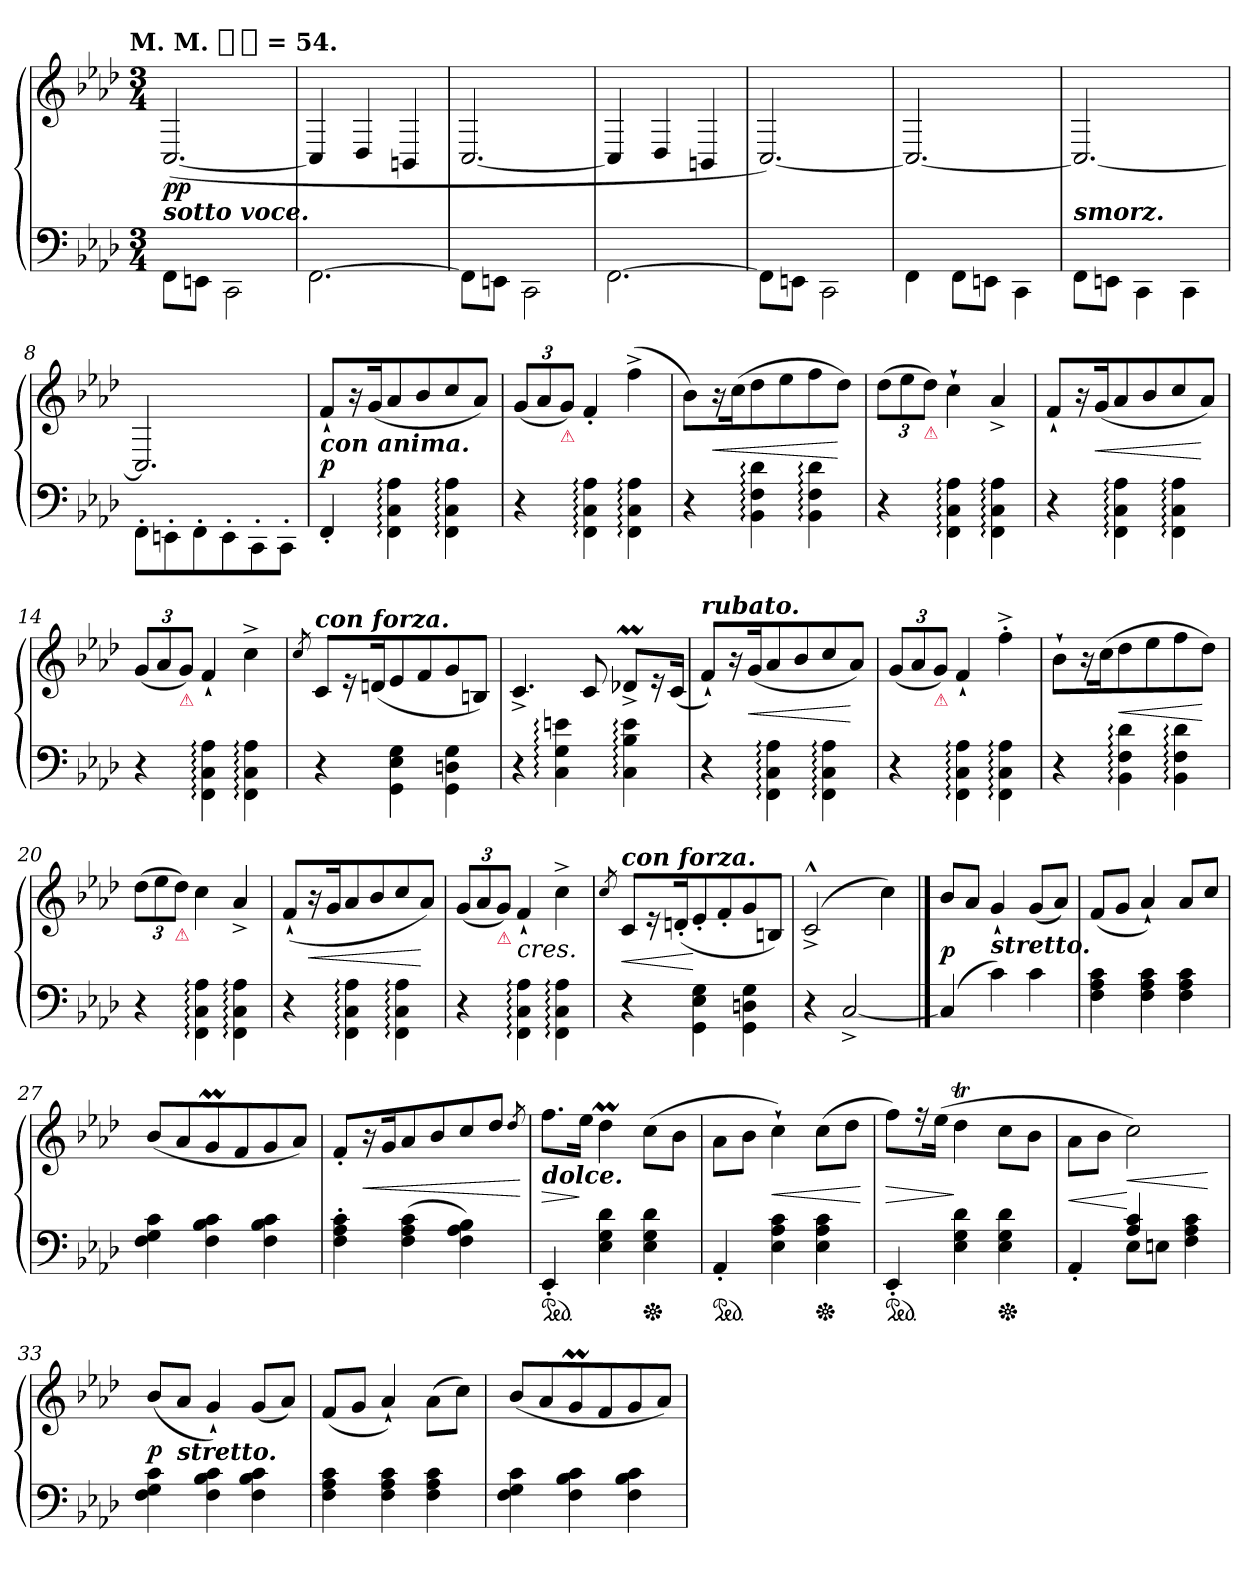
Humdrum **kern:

**kern	**kern	**dynam
*part1	*part1	*part1
*staff2	*staff1	*staff1/2
*clefF4	*clefG2	*
*k[b-e-a-d-]	*k[b-e-a-d-]	*
*f:	*f:	*
!!LO:TX:omd:t=M. M. [half-dot] = 54.
*M3/4	*M3/4	*
*MM162	*MM162	*
=1	=1	=1
!	!LO:TX:b:Bi:t=sotto voce.	!
!	!	!LO:DY:b
8FF\L	(>[2.C/	pp
8EEn\J	.	.
2CC\	.	.
=2	=2	=2
[2.FF\	4C/]	.
.	4D-/	.
.	4BBn/	.
=3	=3	=3
8FF\L]	[2.C/	.
8EEn\J	.	.
2CC\	.	.
=4	=4	=4
[2.FF\	4C/]	.
.	4D-/	.
.	4BBn/	.
=5	=5	=5
8FF\L]	[>2.C/)	.
8EEn\J	.	.
2CC\	.	.
=6	=6	=6
4FF\	2.C/_>	.
8FF\L	.	.
8EEn\J	.	.
4CC\	.	.
=7	=7	=7
!LO:TX:a:Bi:t=smorz.	!	!
8FF\L	2.C/_	.
8EEn\J	.	.
4CC\	.	.
4CC\	.	.
=8	=8	=8
8FF'\L	2.C/]	.
8EEn'\	.	.
8FF'\	.	.
8EE'\	.	.
8CC'\	.	.
8CC'\J	.	.
=9	=9	=9
!	!LO:TX:b:Bi:t=con anima.	!
4FF'	8f`L	p
.	16r	.
.	(<16gK	.
4FF:\ 4C:\ 4A-:\	8a-	.
.	8b-	.
4FF:\ 4C:\ 4A-:\	8cc	.
.	8a-J)	.
=10	=10	=10
4r	(<12gL	.
.	12a-	.
!	!LO:TX:b:color=crimson:t=⚠	!
.	12gJ)	.
4FF:\ 4C:\ 4A-:\	4f'	.
4FF:\ 4C:\ 4A-:\	(>4ff^	.
=11	=11	=11
4r	8b-L)	.
.	16r	<
.	(>16ccK	.
4BB-:\ 4F:\ 4d-:\	8dd-	.
.	8ee-	.
4BB-: 4F: 4d-:	8ff	.
.	8dd-J)	[
=12	=12	=12
4r	(>12dd-L	.
.	12ee-	.
!	!LO:TX:b:color=crimson:t=⚠	!
.	12dd-J)	.
4FF:\ 4C:\ 4A-:\	4cc`	.
4FF:\ 4C:\ 4A-:\	4a-^>	.
=13	=13	=13
4r	8f`L	.
.	16r	.
.	(<16gK	<
4FF:\ 4C:\ 4A-:\	8a-	.
.	8b-	.
4FF:\ 4C:\ 4A-:\	8cc	.
.	8a-J)	[
=14	=14	=14
4r	(<12gL	.
.	12a-	.
!	!LO:TX:b:color=crimson:t=⚠	!
.	12gJ)	.
4FF:\ 4C:\ 4A-:\	4f`	.
4FF:\ 4C:\ 4A-:\	4cc^	.
=15	=15	=15
.	8qcc/	.
!	!LO:TX:a:Bi:t=con forza.	!
4r	8cL	.
.	16r	.
.	(<16dnK	.
4GG\ 4E-\ 4G\	8e-	.
.	8f	.
4GG\ 4Dn\ 4G\	8g	.
.	8BnJ)	.
=16	=16	=16
4r	4.c^>	.
4C: 4G: 4en:	.	.
.	8c	.
4C: 4B-: 4e:	8d-XM^>L	.
.	16r	.
.	(<16cJk	.
=17	=17	=17
!	!LO:TX:a:Bi:t=rubato.	!
4r	8f`L)	.
.	16r	.
.	(<16gK	<
4FF:\ 4C:\ 4A-:\	8a-	.
.	8b-	.
4FF:\ 4C:\ 4A-:\	8cc	.
.	8a-J)	[
=18	=18	=18
4r	(<12gL	.
.	12a-	.
!	!LO:TX:b:color=crimson:t=⚠	!
.	12gJ)	.
4FF:\ 4C:\ 4A-:\	4f`	.
4FF:\ 4C:\ 4A-:\	4ff'^	.
=19	=19	=19
4r	8b-`L	.
.	16r	.
.	(>16ccK	.
4BB-: 4F: 4d-:	8dd-	<
.	8ee-	.
4BB-: 4F: 4d-:	8ff	.
.	8dd-J)	[
=20	=20	=20
4r	(>12dd-L	.
.	12ee-	.
!	!LO:TX:b:color=crimson:t=⚠	!
.	12dd-J)	.
4FF:\ 4C:\ 4A-:\	4cc	.
4FF:\ 4C:\ 4A-:\	4a-^	.
=21	=21	=21
4r	(<8f`L	.
.	16r	<
.	16gK	.
4FF:\ 4C:\ 4A-:\	8a-	.
.	8b-	.
4FF:\ 4C:\ 4A-:\	8cc	.
.	8a-J)	[
=22	=22	=22
4r	(<12gL	.
.	12a-	.
!	!LO:TX:b:color=crimson:t=⚠	!
.	12gJ)	.
!	!LO:TX:c:i:t=cres.	!
4FF:\ 4C:\ 4A-:\	4f`	.
4FF:\ 4C:\ 4A-:\	4cc^	.
=23	=23	=23
.	8qcc/	.
!	!LO:TX:a:Bi:t=con forza.	!
4r	8cL	<
.	16r	.
.	(<16dn'K	.
4GG\ 4E-\ 4G\	8e-'	[
.	8f'	.
4GG\ 4Dn\ 4G\	8g	.
.	8BnJ)	.
=24	=24	=24
4r	(>2c^^>^	.
[2C^>	.	.
.	4cc)	.
==25	==25	==25
(>4C]	8b-L	p
.	8a-J	.
!	!LO:TX:b:Bi:t=stretto.	!
4c)	4g`	.
4c	(<8gL	.
.	8a-J)	.
=26	=26	=26
4F 4A- 4c	(<8fL	.
.	8gJ	.
4F 4A- 4c	4a-`)	.
4F 4A- 4c	8a-/L	.
.	8ccJ	.
=27	=27	=27
4F 4G 4c	(<8b-L	.
.	8a-	.
4F 4B- 4c	8gm	.
.	8f	.
4F 4B- 4c	8g	.
.	8a-J)	.
=28	=28	=28
4F' 4A-' 4c'	8f'L	.
.	16r	<
.	16gK	.
(>4F 4A- 4c	8a-	.
.	8b-	.
4F 4A- 4B-)	8cc	.
.	8dd-J	.
.	8qdd-/	.
.	.	[
=29	=29	=29
!	!LO:TX:b:Bi:t=dolce.	!
*ped	*	*
4EE-'	8.ffL	>
.	16ee-Jk	]
4E- 4G 4d-	4dd-M	.
*Xped	*	*
4E- 4G 4d-	(>8ccL	.
.	8b-J	.
=30	=30	=30
*ped	*	*
4AA-'	8a-\L	.
.	8b-J	.
4E- 4A- 4c	4cc`)	<
*Xped	*	*
4E- 4A- 4c	(>8ccL	.
.	8dd-J	.
.	.	[
=31	=31	=31
*ped	*	*
4EE-'	8ffL)	>
.	16r	.
.	(>16ee-Jk	.
4E- 4G 4d-	4dd-T	]
*Xped	*	*
4E- 4G 4d-	8ccL	.
.	8b-J	.
=32	=32	=32
*^	*	*
4ryy	4AA-'/	8a-\L	<
.	.	8b-J	.
!	!	!	!LO:HP:n=1:b
8E-\L	4A-/ 4c/	2cc)	[ <
8EnJ	.	.	.
4F\ 4A-\ 4c\	4ryy	.	.
*v	*v	*	*
.	.	[
=33	=33	=33
4F 4G 4c	(<8b-L	p
!	!LO:TX:b:Bi:t=stretto.	!
.	8a-J	.
4F 4B- 4c	4g`)	.
4F 4B- 4c	(<8gL	.
.	8a-J)	.
=34	=34	=34
4F 4A- 4c	(<8fL	.
.	8gJ	.
4F 4A- 4c	4a-`)	.
4F 4A- 4c	(>8a-L	.
.	8ccJ)	.
=35	=35	=35
4F 4G 4c	(<8b-L	.
.	8a-	.
4F 4B- 4c	8gm	.
.	8f	.
4F 4B- 4c	8g	.
.	8a-J)	.
=	=	=
*-	*-	*-
